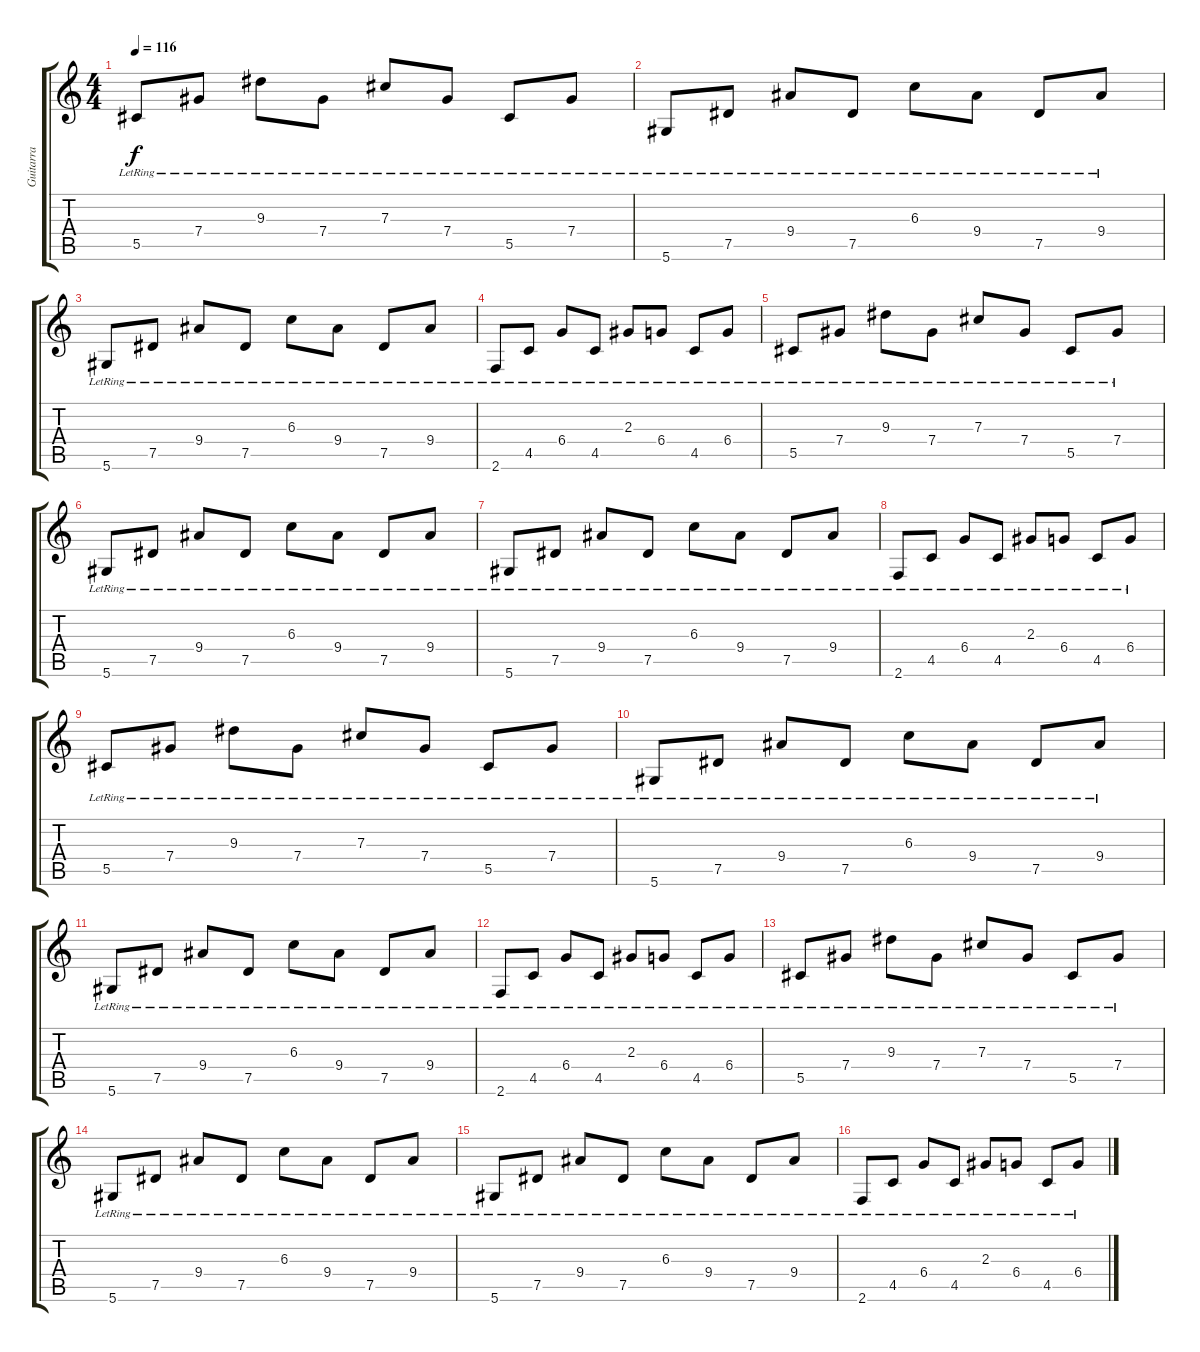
\track ("Guitarra" "Guitarra") {instrument electricguitarjazz}
\staff {score tabs}
\tuning (Eb4 Bb3 Gb3 Db3 Ab2 Eb2) {hide}
\ts (4 4)
\tempo 116
\clef g2
\ks c
5.5{lr}.8{dy f} 7.4{lr}.8 9.3{lr}.8 7.4{lr}.8 7.3{lr}.8 7.4{lr}.8 5.5{lr}.8 7.4{lr}.8 |
5.6{lr}.8 7.5{lr}.8 9.4{lr}.8 7.5{lr}.8 6.3{lr}.8 9.4{lr}.8 7.5{lr}.8 9.4{lr}.8 |
5.6{lr}.8 7.5{lr}.8 9.4{lr}.8 7.5{lr}.8 6.3{lr}.8 9.4{lr}.8 7.5{lr}.8 9.4{lr}.8 |
2.6{lr}.8 4.5{lr}.8 6.4{lr}.8 4.5{lr}.8 2.3{lr}.8 6.4{lr}.8 4.5{lr}.8 6.4{lr}.8 |
5.5{lr}.8 7.4{lr}.8 9.3{lr}.8 7.4{lr}.8 7.3{lr}.8 7.4{lr}.8 5.5{lr}.8 7.4{lr}.8 |
5.6{lr}.8 7.5{lr}.8 9.4{lr}.8 7.5{lr}.8 6.3{lr}.8 9.4{lr}.8 7.5{lr}.8 9.4{lr}.8 |
5.6{lr}.8 7.5{lr}.8 9.4{lr}.8 7.5{lr}.8 6.3{lr}.8 9.4{lr}.8 7.5{lr}.8 9.4{lr}.8 |
2.6{lr}.8 4.5{lr}.8 6.4{lr}.8 4.5{lr}.8 2.3{lr}.8 6.4{lr}.8 4.5{lr}.8 6.4{lr}.8 |
5.5{lr}.8 7.4{lr}.8 9.3{lr}.8 7.4{lr}.8 7.3{lr}.8 7.4{lr}.8 5.5{lr}.8 7.4{lr}.8 |
5.6{lr}.8 7.5{lr}.8 9.4{lr}.8 7.5{lr}.8 6.3{lr}.8 9.4{lr}.8 7.5{lr}.8 9.4{lr}.8 |
5.6{lr}.8 7.5{lr}.8 9.4{lr}.8 7.5{lr}.8 6.3{lr}.8 9.4{lr}.8 7.5{lr}.8 9.4{lr}.8 |
2.6{lr}.8 4.5{lr}.8 6.4{lr}.8 4.5{lr}.8 2.3{lr}.8 6.4{lr}.8 4.5{lr}.8 6.4{lr}.8 |
5.5{lr}.8 7.4{lr}.8 9.3{lr}.8 7.4{lr}.8 7.3{lr}.8 7.4{lr}.8 5.5{lr}.8 7.4{lr}.8 |
5.6{lr}.8{volume 1} 7.5{lr}.8 9.4{lr}.8 7.5{lr}.8 6.3{lr}.8 9.4{lr}.8 7.5{lr}.8 9.4{lr}.8 |
5.6{lr}.8 7.5{lr}.8 9.4{lr}.8 7.5{lr}.8 6.3{lr}.8 9.4{lr}.8 7.5{lr}.8 9.4{lr}.8 |
2.6{lr}.8 4.5{lr}.8 6.4{lr}.8 4.5{lr}.8 2.3{lr}.8 6.4{lr}.8 4.5{lr}.8 6.4{lr}.8
